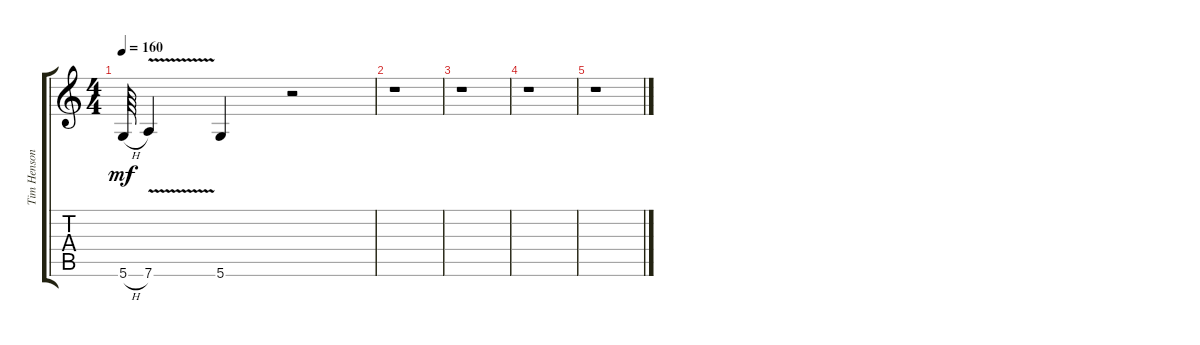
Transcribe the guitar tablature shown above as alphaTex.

\track ("Tim Henson Harmony" "Tim Henson") {instrument acousticguitarsteel}
\staff {score tabs}
\tuning (E4 B3 G3 D3 A2 D2) {hide}
\ts (4 4)
\tempo 160
\clef g2
\ks c
5.6{h}.64{dy mf} 7.6{v}.4 5.6.4 r.2 |
r.1 |
r.1 |
r.1 |
r.1
